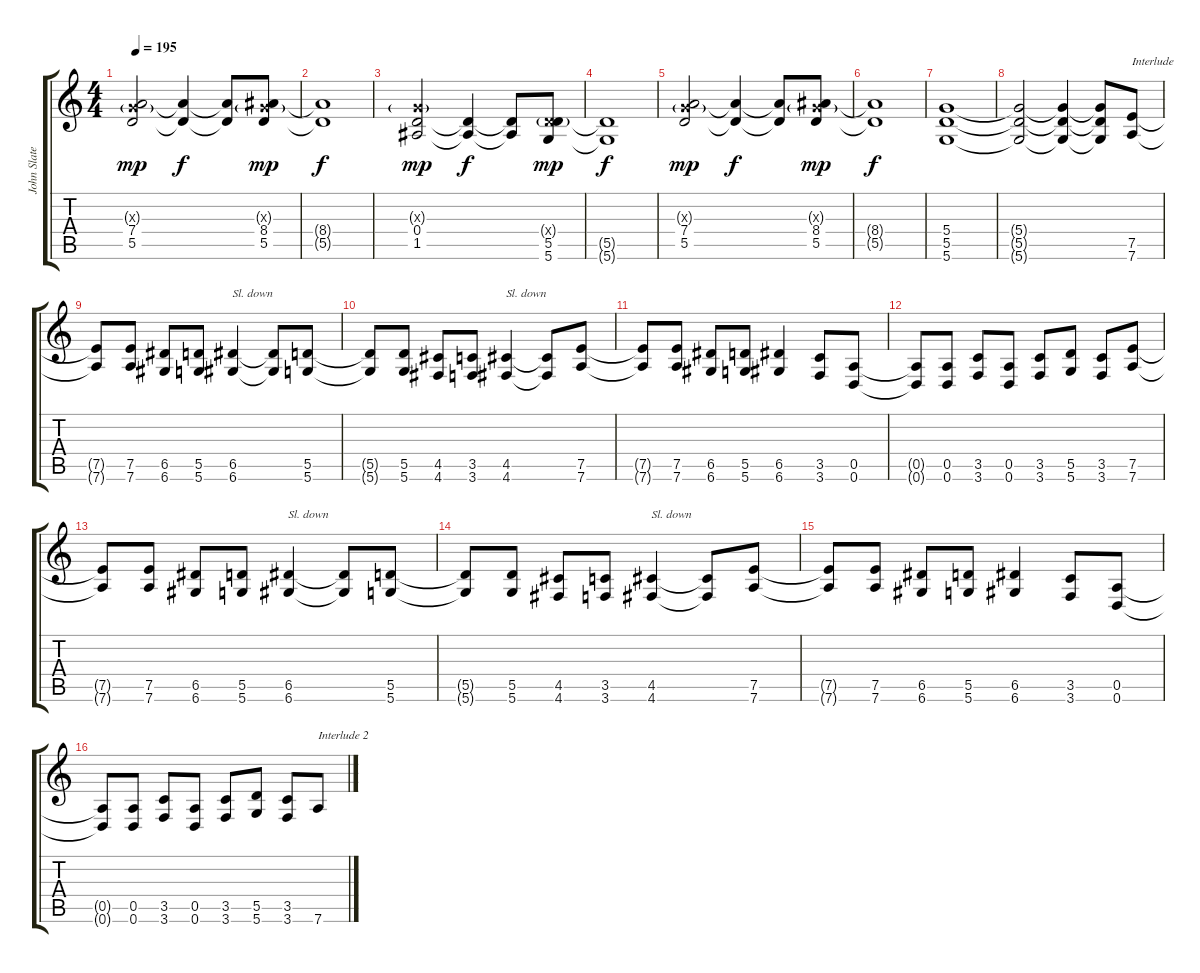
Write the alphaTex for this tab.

\track ("John Slater" "John Slate") {instrument distortionguitar}
\staff {score tabs}
\tuning (E4 B3 G3 D3 A2 D2) {hide}
\ts (4 4)
\tempo 195
\clef g2
\ks c
(0.3{g x} 7.4 5.5).2{dy mp} (7.4{t} 5.5{t}).4{dy f} (7.4{t} 5.5{t}).8 (0.3{g x} 8.4 5.5).8{dy mp} |
(8.4{t} 5.5{t}).1{dy f} |
(0.3{g x} 0.4 1.5).2{dy mp} (0.4{t} 1.5{t}).4{dy f} (0.4{t} 1.5{t}).8 (0.4{g x} 5.5 5.6).8{dy mp} |
(5.5{t} 5.6{t}).1{dy f} |
(0.3{g x} 7.4 5.5).2{dy mp} (7.4{t} 5.5{t}).4{dy f} (7.4{t} 5.5{t}).8 (0.3{g x} 8.4 5.5).8{dy mp} |
(8.4{t} 5.5{t}).1{dy f} |
(5.4 5.5 5.6).1 |
(5.4{t} 5.5{t} 5.6{t}).2 (5.4{t} 5.5{t} 5.6{t}).4 (5.4{t} 5.5{t} 5.6{t}).8 (7.5 7.6).8{txt "Interlude" volume 12} |
(7.5{t} 7.6{t}).8 (7.5 7.6).8 (6.5 6.6).8 (5.5 5.6).8 (6.5 6.6).4{txt "Sl. down"} (6.5{t} 6.6{t}).8 (5.5 5.6).8 |
(5.5{t} 5.6{t}).8 (5.5 5.6).8 (4.5 4.6).8 (3.5 3.6).8 (4.5 4.6).4{txt "Sl. down"} (4.5{t} 4.6{t}).8 (7.5 7.6).8 |
(7.5{t} 7.6{t}).8 (7.5 7.6).8 (6.5 6.6).8 (5.5 5.6).8 (6.5 6.6).4 (3.5 3.6).8 (0.5 0.6).8 |
(0.5{t} 0.6{t}).8 (0.5 0.6).8 (3.5 3.6).8 (0.5 0.6).8 (3.5 3.6).8 (5.5 5.6).8 (3.5 3.6).8 (7.5 7.6).8 |
(7.5{t} 7.6{t}).8 (7.5 7.6).8 (6.5 6.6).8 (5.5 5.6).8 (6.5 6.6).4{txt "Sl. down"} (6.5{t} 6.6{t}).8 (5.5 5.6).8 |
(5.5{t} 5.6{t}).8 (5.5 5.6).8 (4.5 4.6).8 (3.5 3.6).8 (4.5 4.6).4{txt "Sl. down"} (4.5{t} 4.6{t}).8 (7.5 7.6).8 |
(7.5{t} 7.6{t}).8 (7.5 7.6).8 (6.5 6.6).8 (5.5 5.6).8 (6.5 6.6).4 (3.5 3.6).8 (0.5 0.6).8 |
(0.5{t} 0.6{t}).8 (0.5 0.6).8 (3.5 3.6).8 (0.5 0.6).8 (3.5 3.6).8 (5.5 5.6).8 (3.5 3.6).8 7.6.8{txt "Interlude 2"}
